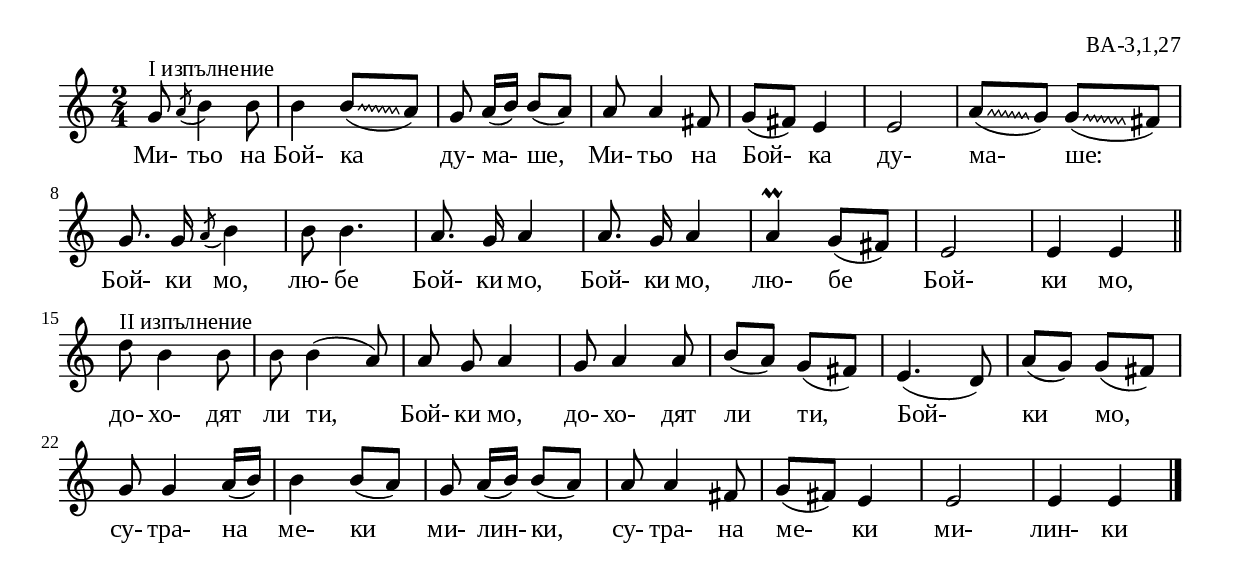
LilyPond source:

%{
BA_3_1_27
%}

\include "td-preamble.ly"

\score {
\relative c'' {
%% \tempo 4 = 152
  \time 2/4
g8^"I изпълнение" \acciaccatura a8 b4 b8 | 
\gliss
b4 \noteFi b8\glissando( a) | 
g8 a16([ b]) b8( a) | a8 a4 fis8 | g8([ fis8]) e4 | e2 | 
\noteFi a8\glissando(  g) \noteFi g\glissando( fis) | 
g8.\noBeam g16 \acciaccatura a8 b4 | b8 b4. | a8.\noBeam g16 a4 | a8.\noBeam g16 a4 | 
a\prall g8( fis) | e2 | e4 e    
 \bar "||"
\break 
 d'8^"II изпълнение" b4 b8 | 
 b8 b4( a8) | a8\noBeam g a4 | g8 a4 a8 | b8( a) g( fis) | e4.( d8) | a'8( g) g( fis) | g8 g4 a16( b) | b4 b8( a) | g8 a16([ b]) b8( a) | a8 a4 fis8 | g8( fis) e4 | e2 | e4 e
 \bar "|."
}
\addlyrics { Ми- тьо на Бой- ка ду- ма- ше, Ми- тьо  на Бой- ка ду- ма- ше: 
Бой- ки мо, лю- бе Бой- ки мо, Бой- ки мо, лю- бе Бой- ки мо,
до- хо- дят ли ти, Бой- ки мо, до- хо- дят ли ти, Бой- ки мо, 
су- тра- на ме- ки ми- лин- ки, су- тра- на ме- ки ми- лин- ки }
%
\layout {
  indent = #0
  line-width = 190\mm
  ragged-right=##f
}
%
\midi { 
	\context {
		\Score
		tempoWholesPerMinute = #(ly:make-moment 152 4)
		}
	}
}
%
\header{
  opus = "ВА-3,1,27"
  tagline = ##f
}


